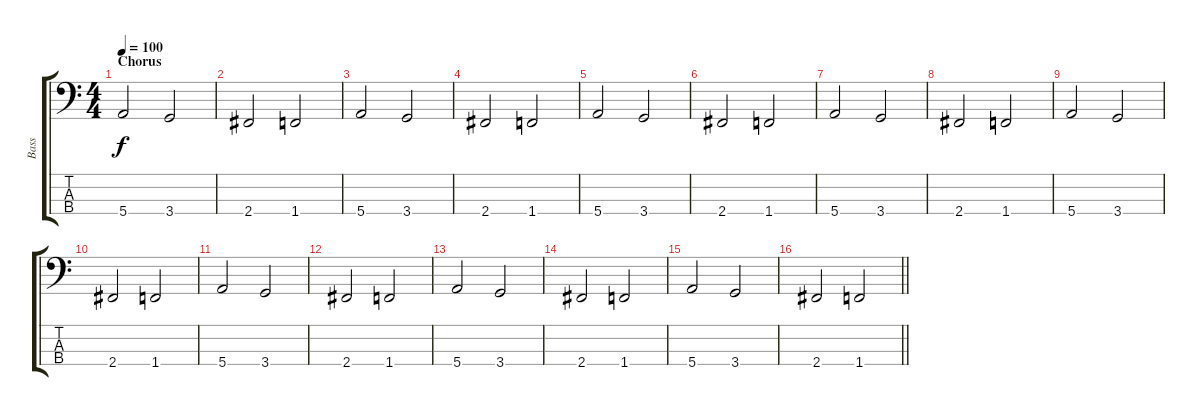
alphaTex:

\track ("Bass" "Bass") {instrument electricbassfinger}
\staff {score tabs}
\tuning (G2 D2 A1 E1) {hide}
\ts (4 4)
\section ("" "Chorus")
\tempo 100
\clef f4
\ks c
5.4.2{dy f} 3.4.2 |
2.4.2 1.4.2 |
5.4.2 3.4.2 |
2.4.2 1.4.2 |
5.4.2 3.4.2 |
2.4.2 1.4.2 |
5.4.2 3.4.2 |
2.4.2 1.4.2 |
5.4.2 3.4.2 |
2.4.2 1.4.2 |
5.4.2 3.4.2 |
2.4.2 1.4.2 |
5.4.2 3.4.2 |
2.4.2 1.4.2 |
5.4.2 3.4.2 |
\barLineRight lightlight
2.4.2 1.4.2
